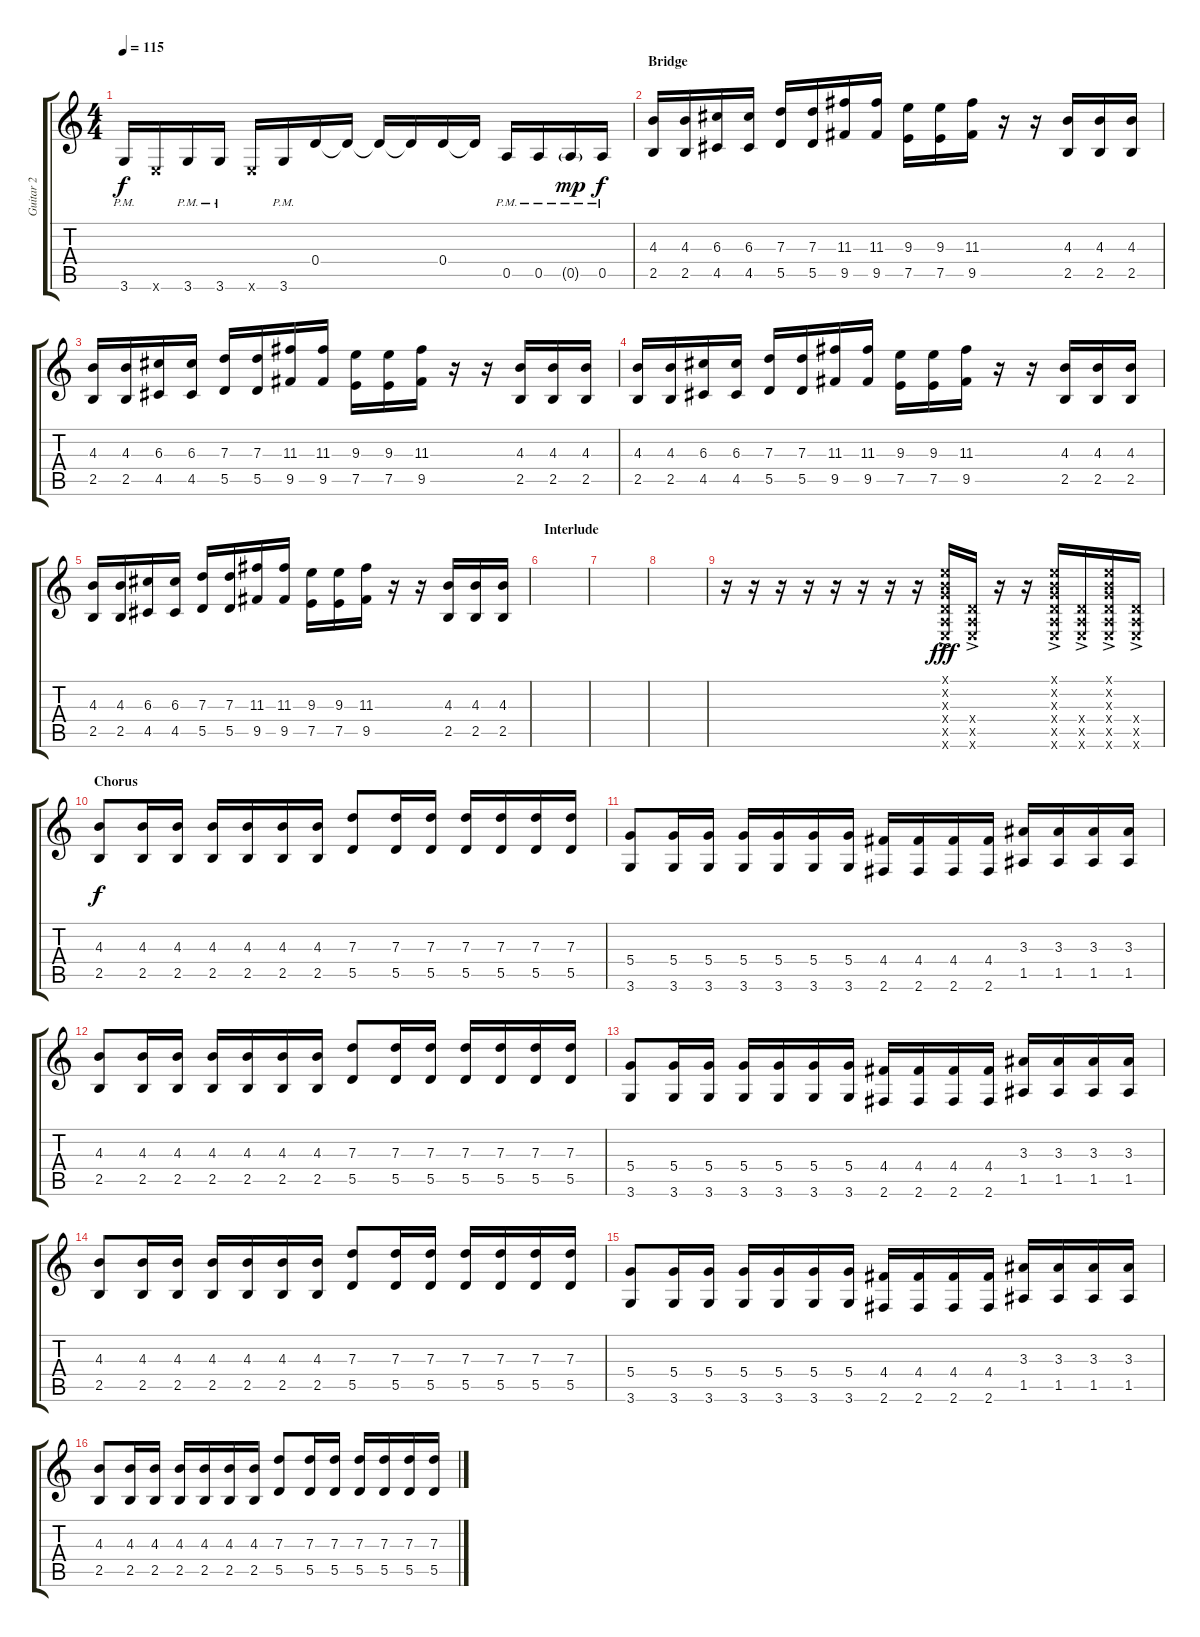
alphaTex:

\track ("Guitar 2" "Guitar 2") {instrument distortionguitar}
\staff {score tabs}
\tuning (E4 B3 G3 D3 A2 E2) {hide}
\ts (4 4)
\tempo 115
\clef g2
\ks c
3.6{pm}.16{dy f} 0.6{x}.16 3.6{pm}.16 3.6{pm}.16 0.6{x}.16 3.6{pm}.16 0.4.16 0.4{t}.16 0.4{t}.16 0.4{t}.16 0.4.16 0.4{t}.16 0.5{pm}.16 0.5{pm}.16 0.5{g pm}.16{dy mp} 0.5{pm}.16{dy f} |
\section ("" "Bridge")
(4.3 2.5).16 (4.3 2.5).16 (6.3 4.5).16 (6.3 4.5).16 (7.3 5.5).16 (7.3 5.5).16 (11.3 9.5).16 (11.3 9.5).16 (9.3 7.5).16 (9.3 7.5).16 (11.3 9.5).16 r.16 r.16 (4.3 2.5).16 (4.3 2.5).16 (4.3 2.5).16 |
(4.3 2.5).16 (4.3 2.5).16 (6.3 4.5).16 (6.3 4.5).16 (7.3 5.5).16 (7.3 5.5).16 (11.3 9.5).16 (11.3 9.5).16 (9.3 7.5).16 (9.3 7.5).16 (11.3 9.5).16 r.16 r.16 (4.3 2.5).16 (4.3 2.5).16 (4.3 2.5).16 |
(4.3 2.5).16 (4.3 2.5).16 (6.3 4.5).16 (6.3 4.5).16 (7.3 5.5).16 (7.3 5.5).16 (11.3 9.5).16 (11.3 9.5).16 (9.3 7.5).16 (9.3 7.5).16 (11.3 9.5).16 r.16 r.16 (4.3 2.5).16 (4.3 2.5).16 (4.3 2.5).16 |
(4.3 2.5).16 (4.3 2.5).16 (6.3 4.5).16 (6.3 4.5).16 (7.3 5.5).16 (7.3 5.5).16 (11.3 9.5).16 (11.3 9.5).16 (9.3 7.5).16 (9.3 7.5).16 (11.3 9.5).16 r.16 r.16 (4.3 2.5).16 (4.3 2.5).16 (4.3 2.5).16 |
\section ("" "Interlude")
|
|
|
r.16 r.16 r.16 r.16 r.16 r.16 r.16 r.16 (0.1{ac x} 0.2{ac x} 0.3{ac x} 0.4{ac x} 0.5{ac x} 0.6{ac x}).16{dy fff} (0.4{ac x} 0.5{ac x} 0.6{ac x}).16 r.16 r.16 (0.1{ac x} 0.2{ac x} 0.3{ac x} 0.4{ac x} 0.5{ac x} 0.6{ac x}).16 (0.4{ac x} 0.5{ac x} 0.6{ac x}).16 (0.1{ac x} 0.2{ac x} 0.3{ac x} 0.4{ac x} 0.5{ac x} 0.6{ac x}).16 (0.4{ac x} 0.5{ac x} 0.6{ac x}).16 |
\section ("" "Chorus")
(4.3 2.5).8{dy f} (4.3 2.5).16 (4.3 2.5).16 (4.3 2.5).16 (4.3 2.5).16 (4.3 2.5).16 (4.3 2.5).16 (7.3 5.5).8 (7.3 5.5).16 (7.3 5.5).16 (7.3 5.5).16 (7.3 5.5).16 (7.3 5.5).16 (7.3 5.5).16 |
(5.4 3.6).8 (5.4 3.6).16 (5.4 3.6).16 (5.4 3.6).16 (5.4 3.6).16 (5.4 3.6).16 (5.4 3.6).16 (4.4 2.6).16 (4.4 2.6).16 (4.4 2.6).16 (4.4 2.6).16 (3.3 1.5).16 (3.3 1.5).16 (3.3 1.5).16 (3.3 1.5).16 |
(4.3 2.5).8 (4.3 2.5).16 (4.3 2.5).16 (4.3 2.5).16 (4.3 2.5).16 (4.3 2.5).16 (4.3 2.5).16 (7.3 5.5).8 (7.3 5.5).16 (7.3 5.5).16 (7.3 5.5).16 (7.3 5.5).16 (7.3 5.5).16 (7.3 5.5).16 |
(5.4 3.6).8 (5.4 3.6).16 (5.4 3.6).16 (5.4 3.6).16 (5.4 3.6).16 (5.4 3.6).16 (5.4 3.6).16 (4.4 2.6).16 (4.4 2.6).16 (4.4 2.6).16 (4.4 2.6).16 (3.3 1.5).16 (3.3 1.5).16 (3.3 1.5).16 (3.3 1.5).16 |
(4.3 2.5).8 (4.3 2.5).16 (4.3 2.5).16 (4.3 2.5).16 (4.3 2.5).16 (4.3 2.5).16 (4.3 2.5).16 (7.3 5.5).8 (7.3 5.5).16 (7.3 5.5).16 (7.3 5.5).16 (7.3 5.5).16 (7.3 5.5).16 (7.3 5.5).16 |
(5.4 3.6).8 (5.4 3.6).16 (5.4 3.6).16 (5.4 3.6).16 (5.4 3.6).16 (5.4 3.6).16 (5.4 3.6).16 (4.4 2.6).16 (4.4 2.6).16 (4.4 2.6).16 (4.4 2.6).16 (3.3 1.5).16 (3.3 1.5).16 (3.3 1.5).16 (3.3 1.5).16 |
(4.3 2.5).8 (4.3 2.5).16 (4.3 2.5).16 (4.3 2.5).16 (4.3 2.5).16 (4.3 2.5).16 (4.3 2.5).16 (7.3 5.5).8 (7.3 5.5).16 (7.3 5.5).16 (7.3 5.5).16 (7.3 5.5).16 (7.3 5.5).16 (7.3 5.5).16
